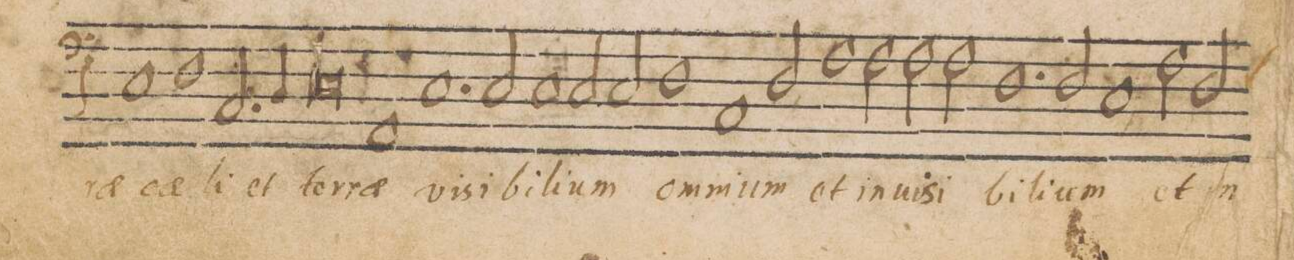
**kern	**text
*I"BASSVS	*
*clefF5	*
*k[]	*
*met(C|)	*
*M2/1	*
1C	-rae
1D	cae-
=9-	=9-
2.AA/	-li
4BB/	et
0C	ter-
=10-	=10-
1FF	-rae
=11-	=11-
1.C	vi-
2C/	-si-
=12-	=12-
1C	-bi-
2C/	-li-
2C/	-um-
=13-	=13-
1D	-om-
1AA	-ni-
=14-	=14-
2D,/	-um
1F	et
2F\	in-
=15-	=15-
2F\	-ui-
2F\	-si-
1.D	-bi-
=16-	=16-
2D/	-li-
1C,	-um
=17-	=17-
2F\	et
*custos:E	*
2D/	in-
*-	*-
